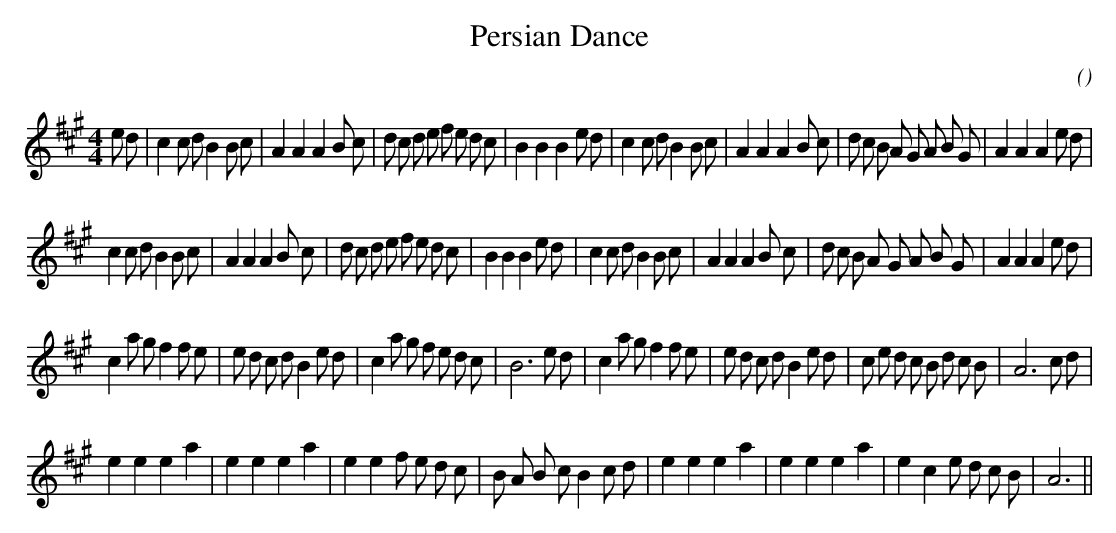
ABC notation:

X:1
T: Persian Dance
C:
O:
M:4/4
K:A
K:A
M:4/4
L:1/16
e2 d2 |c4 c2 d2 B4 B2 c2 |A4 A4 A4 B2 c2 |d2 c2 d2 e2 f2 e2 d2 c2 |B4 B4 B4 e2 d2 |c4 c2 d2 B4 B2 c2 |A4 A4 A4 B2 c2 |d2 c2 B2 A2 G2 A2 B2 G2 |A4 A4 A4 e2 d2 |
c4 c2 d2 B4 B2 c2 |A4 A4 A4 B2 c2 |d2 c2 d2 e2 f2 e2 d2 c2 |B4 B4 B4 e2 d2 |c4 c2 d2 B4 B2 c2 |A4 A4 A4 B2 c2 |d2 c2 B2 A2 G2 A2 B2 G2 |A4 A4 A4 e2 d2 |
c4 a2 g2 f4 f2 e2 |e2 d2 c2 d2 B4 e2 d2 |c4 a2 g2 f2 e2 d2 c2 |B12 e2 d2 |c4 a2 g2 f4 f2 e2 |e2 d2 c2 d2 B4 e2 d2 |c2 e2 d2 c2 B2 d2 c2 B2 |A12 c2 d2 |
e4 e4 e4 a4 |e4 e4 e4 a4 |e4 e4 f2 e2 d2 c2 |B2 A2 B2 c2 B4 c2 d2 |e4 e4 e4 a4 |e4 e4 e4 a4 |e4 c4 e2 d2 c2 B2 |A12 ||
